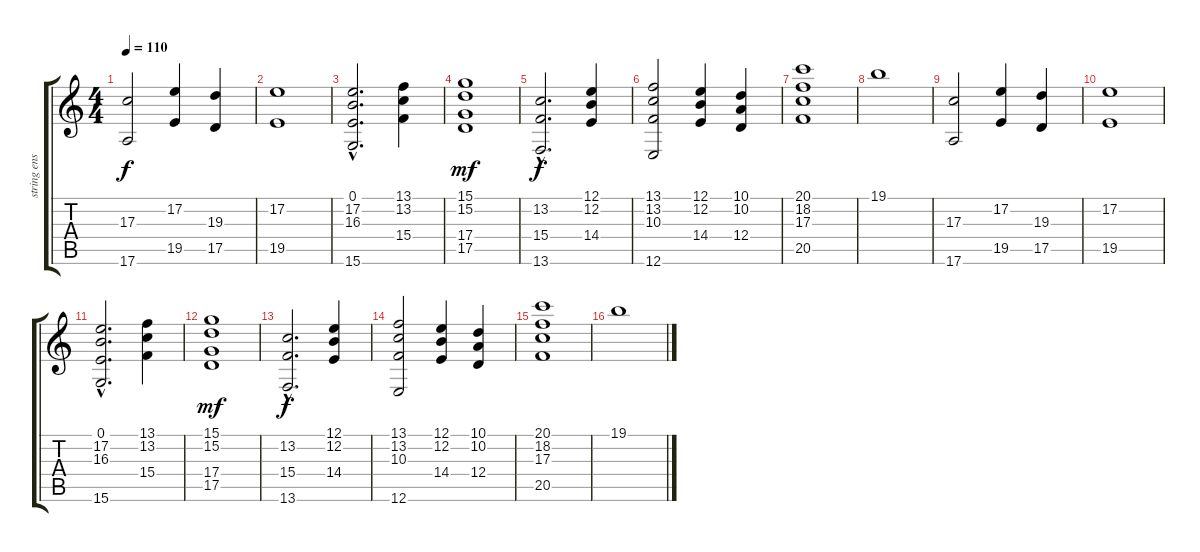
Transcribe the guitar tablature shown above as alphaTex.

\track ("string ensemble 1" "string ens") {instrument stringensemble1}
\staff {score tabs}
\tuning (E4 B3 G3 D3 A2 E2) {hide}
\ts (4 4)
\tempo 110
\clef g2
\ks c
(17.3 17.6).2{dy f} (17.2 19.5).4 (19.3 17.5).4 |
(17.2 19.5).1 |
(0.1{hac} 17.2{hac} 16.3{hac} 15.6).2{d} (13.1 13.2 15.4).4 |
(15.1 15.2 17.4 17.5).1{dy mf} |
(13.2{hac} 15.4{hac} 13.6).2{d dy f} (12.1 12.2 14.4).4 |
(13.1 13.2 10.3 12.6).2 (12.1 12.2 14.4).4 (10.1 10.2 12.4).4 |
(20.1 18.2 17.3 20.5).1 |
19.1.1 |
(17.3 17.6).2 (17.2 19.5).4 (19.3 17.5).4 |
(17.2 19.5).1 |
(0.1{hac} 17.2{hac} 16.3{hac} 15.6).2{d} (13.1 13.2 15.4).4 |
(15.1 15.2 17.4 17.5).1{dy mf} |
(13.2{hac} 15.4{hac} 13.6).2{d dy f} (12.1 12.2 14.4).4 |
(13.1 13.2 10.3 12.6).2 (12.1 12.2 14.4).4 (10.1 10.2 12.4).4 |
(20.1 18.2 17.3 20.5).1 |
19.1.1
